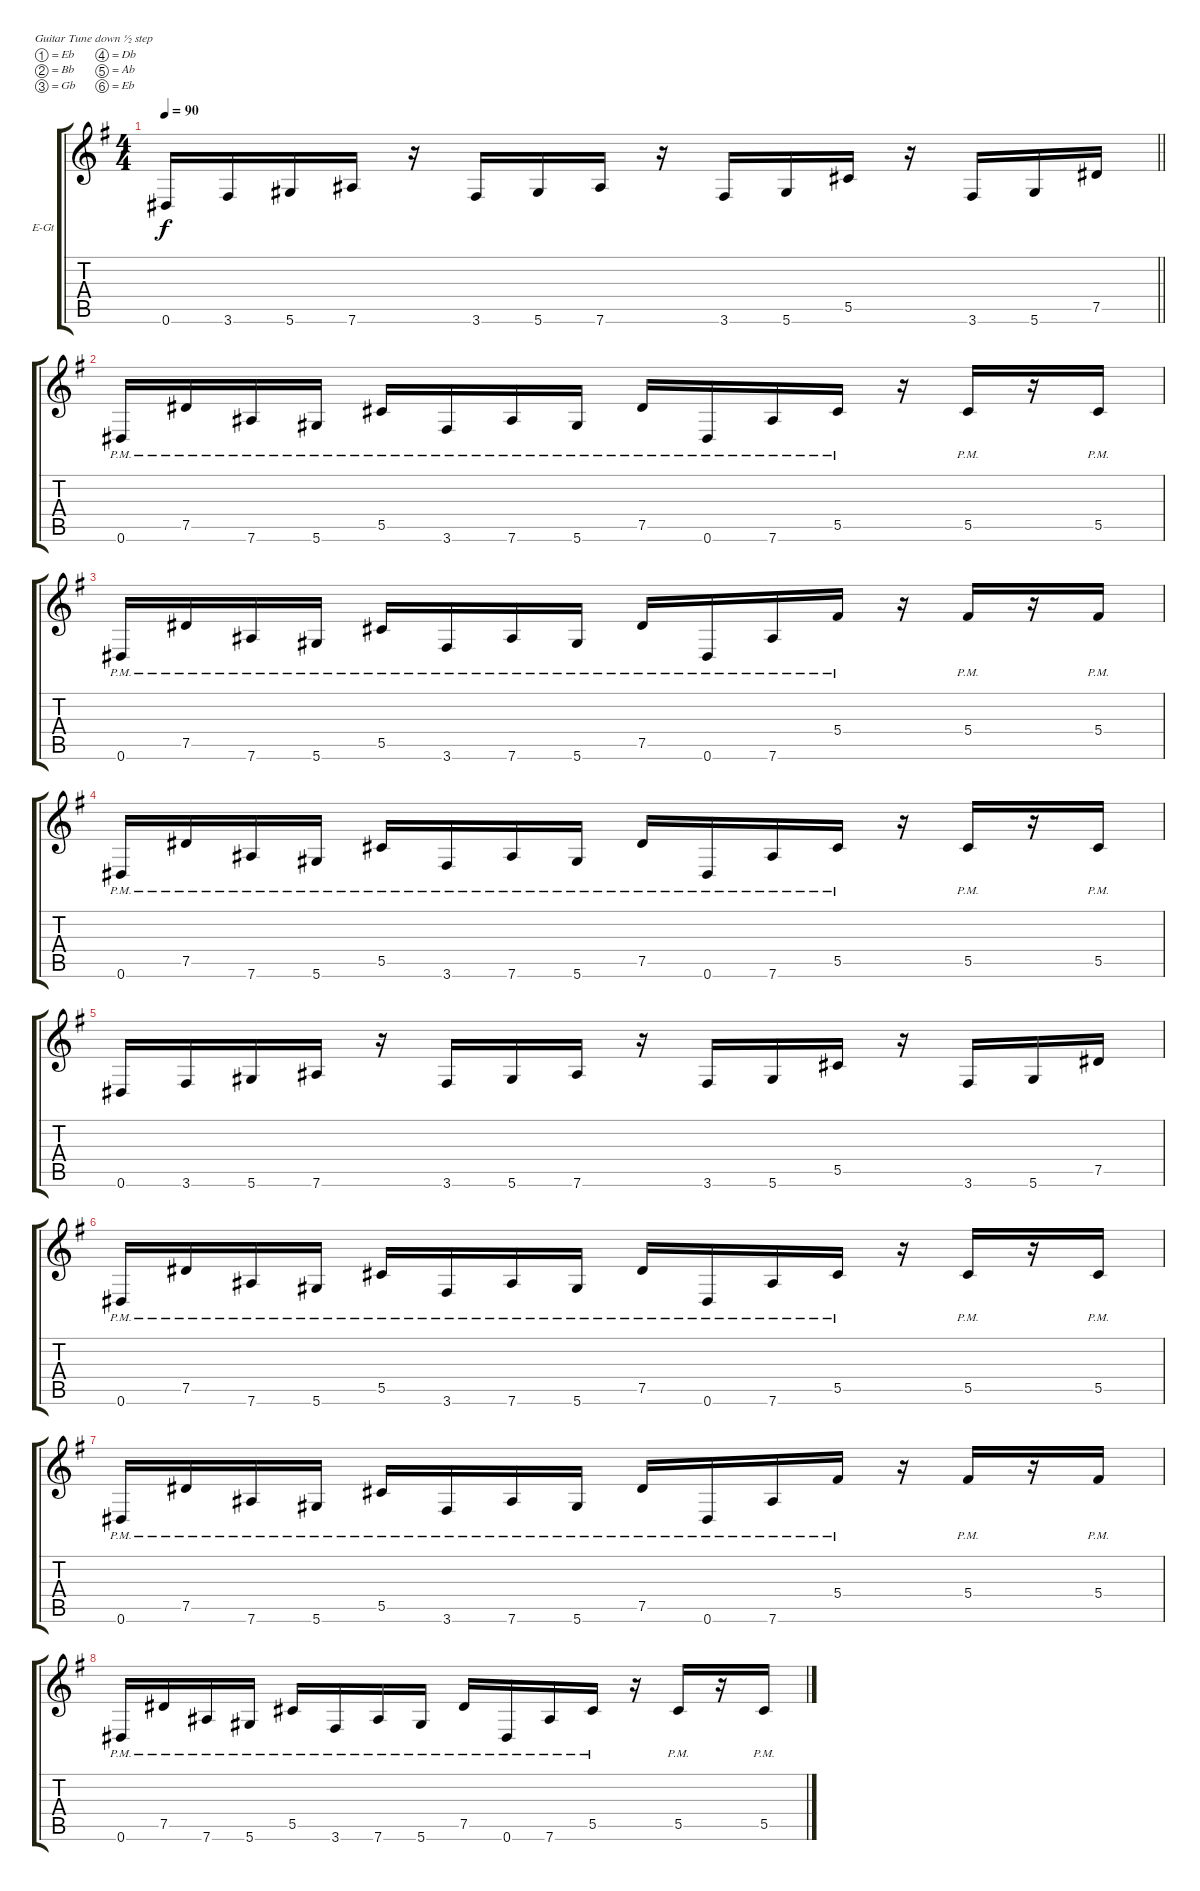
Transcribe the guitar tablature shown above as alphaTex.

\bracketExtendMode groupsimilarinstruments
\firstSystemTrackNameOrientation horizontal
\otherSystemsTrackNameOrientation horizontal
\track ("o1" "E-Gt") {instrument overdrivenguitar}
\staff {score tabs}
\tuning (Eb4 Bb3 Gb3 Db3 Ab2 Eb2)
\ts (4 4)
\tempo 90
\clef g2
\barLineRight lightlight
\ks g
0.6.16{dy f} 3.6.16 5.6.16 7.6.16 r.16 3.6.16 5.6.16 7.6.16 r.16 3.6.16 5.6.16 5.5.16 r.16 3.6.16 5.6.16 7.5.16 |
0.6{pm}.16 7.5{pm}.16 7.6{pm}.16 5.6{pm}.16 5.5{pm}.16 3.6{pm}.16 7.6{pm}.16 5.6{pm}.16 7.5{pm}.16 0.6{pm}.16 7.6{pm}.16 5.5{pm}.16 r.16 5.5{pm}.16 r.16 5.5{pm}.16 |
0.6{pm}.16 7.5{pm}.16 7.6{pm}.16 5.6{pm}.16 5.5{pm}.16 3.6{pm}.16 7.6{pm}.16 5.6{pm}.16 7.5{pm}.16 0.6{pm}.16 7.6{pm}.16 5.4{pm}.16 r.16 5.4{pm}.16 r.16 5.4{pm}.16 |
0.6{pm}.16 7.5{pm}.16 7.6{pm}.16 5.6{pm}.16 5.5{pm}.16 3.6{pm}.16 7.6{pm}.16 5.6{pm}.16 7.5{pm}.16 0.6{pm}.16 7.6{pm}.16 5.5{pm}.16 r.16 5.5{pm}.16 r.16 5.5{pm}.16 |
0.6.16 3.6.16 5.6.16 7.6.16 r.16 3.6.16 5.6.16 7.6.16 r.16 3.6.16 5.6.16 5.5.16 r.16 3.6.16 5.6.16 7.5.16 |
0.6{pm}.16 7.5{pm}.16 7.6{pm}.16 5.6{pm}.16 5.5{pm}.16 3.6{pm}.16 7.6{pm}.16 5.6{pm}.16 7.5{pm}.16 0.6{pm}.16 7.6{pm}.16 5.5{pm}.16 r.16 5.5{pm}.16 r.16 5.5{pm}.16 |
0.6{pm}.16 7.5{pm}.16 7.6{pm}.16 5.6{pm}.16 5.5{pm}.16 3.6{pm}.16 7.6{pm}.16 5.6{pm}.16 7.5{pm}.16 0.6{pm}.16 7.6{pm}.16 5.4{pm}.16 r.16 5.4{pm}.16 r.16 5.4{pm}.16 |
0.6{pm}.16 7.5{pm}.16 7.6{pm}.16 5.6{pm}.16 5.5{pm}.16 3.6{pm}.16 7.6{pm}.16 5.6{pm}.16 7.5{pm}.16 0.6{pm}.16 7.6{pm}.16 5.5{pm}.16 r.16 5.5{pm}.16 r.16 5.5{pm}.16
